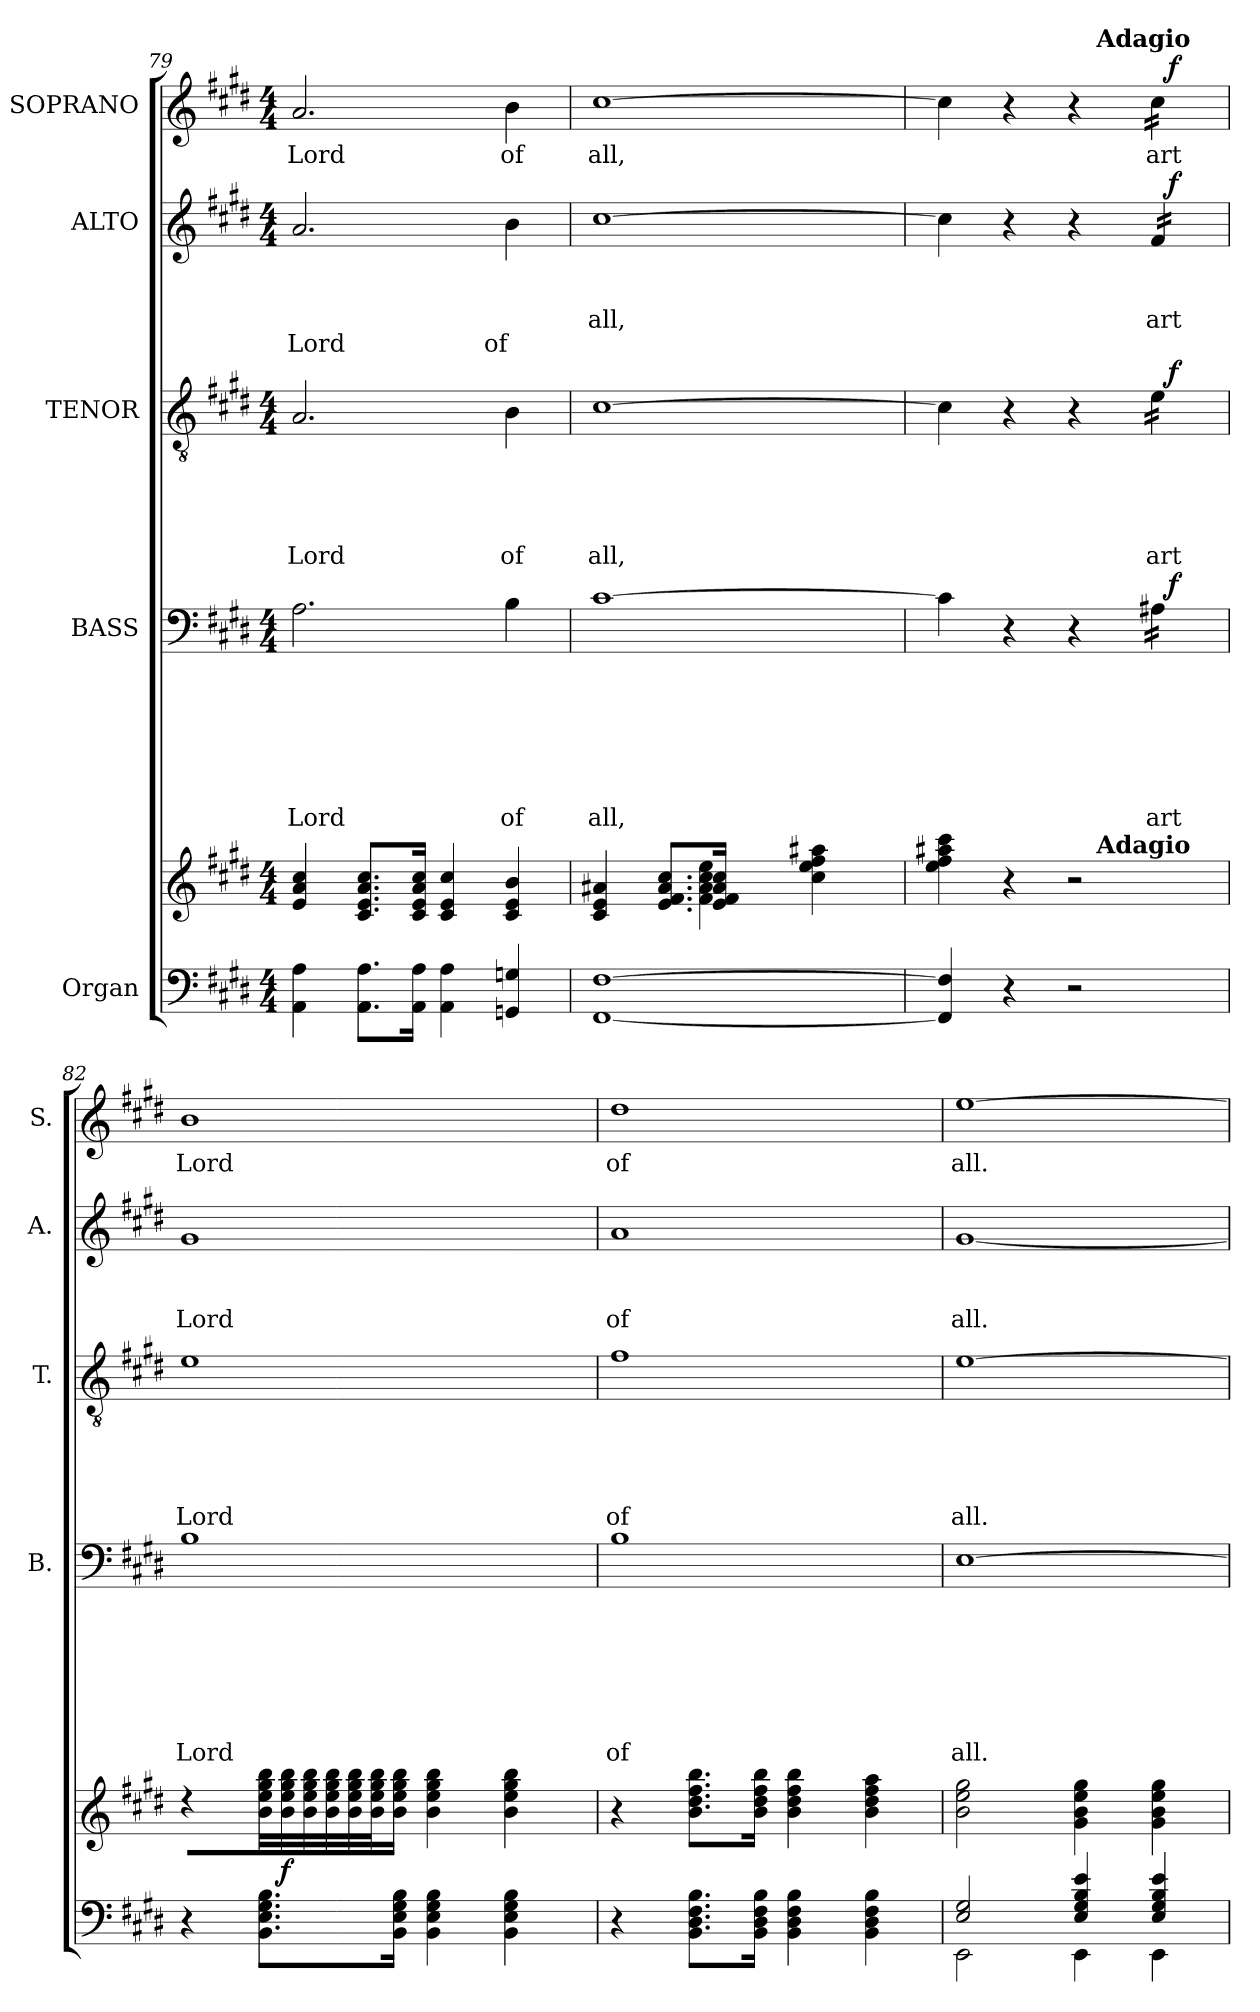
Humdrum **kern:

**kern	**kern	**dynam	**kern	**text	**text	**text	**text	**text	**text	**text	**dynam	**kern	**text	**text	**text	**text	**text	**dynam	**kern	**text	**text	**text	**text	**dynam	**kern	**text	**dynam
*part5	*part5	*part5	*part4	*part4	*part4	*part4	*part4	*part4	*part4	*part4	*part4	*part3	*part3	*part3	*part3	*part3	*part3	*part3	*part2	*part2	*part2	*part2	*part2	*part2	*part1	*part1	*part1
*staff6	*staff5	*staff5/6	*staff4	*staff4	*staff4	*staff4	*staff4	*staff4	*staff4	*staff4	*staff4	*staff3	*staff3	*staff3	*staff3	*staff3	*staff3	*staff3	*staff2	*staff2	*staff2	*staff2	*staff2	*staff2	*staff1	*staff1	*staff1
*I"Organ	*	*	*I"BASS	*	*	*	*	*	*	*	*	*I"TENOR	*	*	*	*	*	*	*I"ALTO	*	*	*	*	*	*I"SOPRANO	*	*
*	*	*	*I'B.	*	*	*	*	*	*	*	*	*I'T.	*	*	*	*	*	*	*I'A.	*	*	*	*	*	*I'S.	*	*
*clefF4	*clefG2	*	*clefF4	*	*	*	*	*	*	*	*	*clefGv2	*	*	*	*	*	*	*clefG2	*	*	*	*	*	*clefG2	*	*
*k[f#c#g#d#]	*k[f#c#g#d#]	*	*k[f#c#g#d#]	*	*	*	*	*	*	*	*	*k[f#c#g#d#]	*	*	*	*	*	*	*k[f#c#g#d#]	*	*	*	*	*	*k[f#c#g#d#]	*	*
*E:	*E:	*	*E:	*	*	*	*	*	*	*	*	*E:	*	*	*	*	*	*	*E:	*	*	*	*	*	*E:	*	*
*M4/4	*M4/4	*	*M4/4	*	*	*	*	*	*	*	*	*M4/4	*	*	*	*	*	*	*M4/4	*	*	*	*	*	*M4/4	*	*
=79	=79	=79	=79	=79	=79	=79	=79	=79	=79	=79	=79	=79	=79	=79	=79	=79	=79	=79	=79	=79	=79	=79	=79	=79	=79	=79	=79
!	!	!	!	!	!	!	!	!	!	!LO:LY:b	!	!	!	!	!	!	!LO:LY:b	!	!	!	!	!	!LO:LY:b	!	!	!LO:LY:b	!
4AA\ 4A\	4e/ 4a/ 4cc#/	.	2.A\	.	.	.	.	.	.	Lord	.	2.A/	.	.	.	.	Lord	.	2.a/	.	.	.	Lord	.	2.a/	Lord	.
8.AA\ 8.A\L	8.c#/ 8.e/ 8.a/ 8.cc#/L	.	.	.	.	.	.	.	.	.	.	.	.	.	.	.	.	.	.	.	.	.	.	.	.	.	.
16AA\ 16A\Jk	16c#/ 16e/ 16a/ 16cc#/Jk	.	.	.	.	.	.	.	.	.	.	.	.	.	.	.	.	.	.	.	.	.	.	.	.	.	.
4AA\ 4A\	4c#/ 4e/ 4cc#/	.	.	.	.	.	.	.	.	.	.	.	.	.	.	.	.	.	.	.	.	.	.	.	.	.	.
!	!	!	!	!	!	!	!	!	!	!LO:LY:b	!	!	!	!	!	!	!LO:LY:b	!	!	!	!	!	!LO:LY:b	!	!	!LO:LY:b	!
4GGn/ 4Gn/	4c#/ 4e/ 4b/	.	4B\	.	.	.	.	.	.	of	.	4B\	.	.	.	.	of	.	4b\	.	.	.	of	.	4b\	of	.
!!LO:PB:g=z
=80	=80	=80	=80	=80	=80	=80	=80	=80	=80	=80	=80	=80	=80	=80	=80	=80	=80	=80	=80	=80	=80	=80	=80	=80	=80	=80	=80
*	*^	*	*	*	*	*	*	*	*	*	*	*	*	*	*	*	*	*	*	*	*	*	*	*	*	*	*
!	!	!	!	!	!	!	!	!	!	!	!LO:LY:b	!	!	!	!	!	!	!LO:LY:b	!	!	!	!	!LO:LY:b	!	!	!	!LO:LY:b	!
[<1FF# [>1F#	4c#/ 4e/ 4a#X/	4..ryy	.	[>1c#	.	.	.	.	.	.	all,	.	[>1c#	.	.	.	.	all,	.	[>1cc#	.	.	all,	.	.	[>1cc#	all,	.
.	8.e/ 8.f#/ 8.a#/ 8.cc#/L	.	.	.	.	.	.	.	.	.	.	.	.	.	.	.	.	.	.	.	.	.	.	.	.	.	.	.
.	16e/ 16f#/ 16a#/ 16cc#/Jk	4f#\ 4a#\ 4cc#\ 4ee\	.	.	.	.	.	.	.	.	.	.	.	.	.	.	.	.	.	.	.	.	.	.	.	.	.	.
.	16ryy	.	.	.	.	.	.	.	.	.	.	.	.	.	.	.	.	.	.	.	.	.	.	.	.	.	.	.
.	4..ryy	.	.	.	.	.	.	.	.	.	.	.	.	.	.	.	.	.	.	.	.	.	.	.	.	.	.	.
.	.	4cc#\ 4ee\ 4ff#\ 4aa#X\	.	.	.	.	.	.	.	.	.	.	.	.	.	.	.	.	.	.	.	.	.	.	.	.	.	.
.	.	16ryy	.	.	.	.	.	.	.	.	.	.	.	.	.	.	.	.	.	.	.	.	.	.	.	.	.	.
=81	=81	=81	=81	=81	=81	=81	=81	=81	=81	=81	=81	=81	=81	=81	=81	=81	=81	=81	=81	=81	=81	=81	=81	=81	=81	=81	=81	=81
*	*	*	*	*^	*	*	*	*	*	*	*	*	*^	*	*	*	*	*	*	*^	*	*	*	*	*	*^	*	*
*	*	*	*	*	*	*	*	*	*	*	*	*	*	*	*	*	*	*	*	*	*	*	*	*	*	*	*	*	*	*^	*	*
4FF#/] 4F#/]	4ee\ 4ff#\ 4aa#X\ 4ccc#\	2ryy	.	4c#\]	2ryy	.	.	.	.	.	.	.	.	4c#\]	2ryy	.	.	.	.	.	.	4cc#\]	2ryy	.	.	.	.	.	4cc#\]	2ryy	2ryy	.	.
4r	4r	.	.	4r	.	.	.	.	.	.	.	.	.	4r	.	.	.	.	.	.	.	4r	.	.	.	.	.	.	4r	.	.	.	.
2r	2r	16ryy	.	4r	4ryy	.	.	.	.	.	.	.	.	4r	4ryy	.	.	.	.	.	.	4r	4ryy	.	.	.	.	.	4r	4ryy	16ryy	.	.
!	!	!	!	!	!	!	!	!	!	!	!	!	!	!	!	!	!	!	!	!	!	!	!	!	!	!	!	!	!	!	!LO:TX:a:B:t=Adagio	!	!
!	!	!LO:TX:a:B:t=Adagio	!	!	!	!	!	!	!	!	!	!	!	!	!	!	!	!	!	!	!	!	!	!	!	!	!	!	!	!	!	!	!
.	.	4..ryy	.	.	.	.	.	.	.	.	.	.	.	.	.	.	.	.	.	.	.	.	.	.	.	.	.	.	.	.	4..ryy	.	.
!	!	!	!	!	!	!	!	!	!	!	!	!LO:LY:b	!	!	!	!	!	!	!	!LO:LY:b	!	!	!	!	!	!LO:LY:b	!	!	!	!	!	!LO:LY:b	!
*	*	*	*	*tremolo	*	*	*	*	*	*	*	*	*	*	*	*	*	*	*	*	*	*	*	*	*	*	*	*	*	*	*	*	*
*	*	*	*	*	*	*	*	*	*	*	*	*	*	*tremolo	*	*	*	*	*	*	*	*	*	*	*	*	*	*	*	*	*	*	*
*	*	*	*	*	*	*	*	*	*	*	*	*	*	*	*	*	*	*	*	*	*	*tremolo	*	*	*	*	*	*	*	*	*	*	*
*	*	*	*	*	*	*	*	*	*	*	*	*	*	*	*	*	*	*	*	*	*	*	*	*	*	*	*	*	*tremolo	*	*	*	*
.	.	.	.	16A#X\LL	32ryy	.	.	.	.	.	.	art	.	16e\LL	32ryy	.	.	.	.	art	.	16f#/LL	32ryy	.	.	art	.	.	16cc#\LL	32ryy	.	art	.
!	!	!	!	!	!	!	!	!	!	!	!	!	!LO:DY:a	!	!	!	!	!	!	!	!LO:DY:a	!	!	!	!	!	!	!LO:DY:a	!	!	!	!	!LO:DY:a
.	.	.	.	.	8..ryy	.	.	.	.	.	.	.	f	.	8..ryy	.	.	.	.	.	f	.	8..ryy	.	.	.	.	f	.	8..ryy	.	.	f
.	.	.	.	16A#X\	.	.	.	.	.	.	.	.	.	16e\	.	.	.	.	.	.	.	16f#/	.	.	.	.	.	.	16cc#\	.	.	.	.
.	.	.	.	16A#X\	.	.	.	.	.	.	.	.	.	16e\	.	.	.	.	.	.	.	16f#/	.	.	.	.	.	.	16cc#\	.	.	.	.
.	.	.	.	16A#X\JJ	.	.	.	.	.	.	.	.	.	16e\JJ	.	.	.	.	.	.	.	16f#/JJ	.	.	.	.	.	.	16cc#\JJ	.	.	.	.
*	*	*	*	*	*	*	*	*	*	*	*	*	*	*	*	*	*	*	*	*	*	*	*	*	*	*	*	*	*Xtremolo	*	*	*	*
*	*	*	*	*	*	*	*	*	*	*	*	*	*	*	*	*	*	*	*	*	*	*Xtremolo	*	*	*	*	*	*	*	*	*	*	*
*	*	*	*	*	*	*	*	*	*	*	*	*	*	*Xtremolo	*	*	*	*	*	*	*	*	*	*	*	*	*	*	*	*	*	*	*
*	*	*	*	*Xtremolo	*	*	*	*	*	*	*	*	*	*	*	*	*	*	*	*	*	*	*	*	*	*	*	*	*	*	*	*	*
=82	=82	=82	=82	=82	=82	=82	=82	=82	=82	=82	=82	=82	=82	=82	=82	=82	=82	=82	=82	=82	=82	=82	=82	=82	=82	=82	=82	=82	=82	=82	=82	=82	=82
!	!	!	!	!	!	!	!	!	!	!	!	!LO:LY:b	!	!	!	!	!	!	!	!LO:LY:b	!	!	!	!	!	!LO:LY:b	!	!	!	!	!	!LO:LY:b	!
*	*v	*v	*	*	*	*	*	*	*	*	*	*	*	*v	*v	*	*	*	*	*	*	*v	*v	*	*	*	*	*	*v	*v	*v	*	*
*^	*	*	*v	*v	*	*	*	*	*	*	*	*	*	*	*	*	*	*	*	*	*	*	*	*	*	*	*	*
4r	4ryy	4r	.	1B	.	.	.	.	.	.	Lord	.	1e	.	.	.	.	Lord	.	1g#	.	.	Lord	.	.	1b	Lord	.
*	*	*tremolo	*	*	*	*	*	*	*	*	*	*	*	*	*	*	*	*	*	*	*	*	*	*	*	*	*	*
8.BB\ 8.E\ 8.G#\ 8.B\L	32ryy	32b\ 32ee\ 32gg#\ 32bb\LLL	.	.	.	.	.	.	.	.	.	.	.	.	.	.	.	.	.	.	.	.	.	.	.	.	.	.
!	!	!	!LO:DY:a=2	!	!	!	!	!	!	!	!	!	!	!	!	!	!	!	!	!	!	!	!	!	!	!	!	!
.	2ryy	32b\ 32ee\ 32gg#\ 32bb\	f	.	.	.	.	.	.	.	.	.	.	.	.	.	.	.	.	.	.	.	.	.	.	.	.	.
.	.	32b\ 32ee\ 32gg#\ 32bb\	.	.	.	.	.	.	.	.	.	.	.	.	.	.	.	.	.	.	.	.	.	.	.	.	.	.
.	.	32b\ 32ee\ 32gg#\ 32bb\	.	.	.	.	.	.	.	.	.	.	.	.	.	.	.	.	.	.	.	.	.	.	.	.	.	.
.	.	32b\ 32ee\ 32gg#\ 32bb\	.	.	.	.	.	.	.	.	.	.	.	.	.	.	.	.	.	.	.	.	.	.	.	.	.	.
.	.	32b\ 32ee\ 32gg#\ 32bb\JJJ	.	.	.	.	.	.	.	.	.	.	.	.	.	.	.	.	.	.	.	.	.	.	.	.	.	.
*	*	*Xtremolo	*	*	*	*	*	*	*	*	*	*	*	*	*	*	*	*	*	*	*	*	*	*	*	*	*	*
16BB\ 16E\ 16G#\ 16B\Jk	.	16b\ 16ee\ 16gg#\ 16bb\Jk	.	.	.	.	.	.	.	.	.	.	.	.	.	.	.	.	.	.	.	.	.	.	.	.	.	.
4BB\ 4E\ 4G#\ 4B\	.	4b\ 4ee\ 4gg#\ 4bb\	.	.	.	.	.	.	.	.	.	.	.	.	.	.	.	.	.	.	.	.	.	.	.	.	.	.
4BB\ 4E\ 4G#\ 4B\	.	4b\ 4ee\ 4gg#\ 4bb\	.	.	.	.	.	.	.	.	.	.	.	.	.	.	.	.	.	.	.	.	.	.	.	.	.	.
.	8..ryy	.	.	.	.	.	.	.	.	.	.	.	.	.	.	.	.	.	.	.	.	.	.	.	.	.	.	.
=83	=83	=83	=83	=83	=83	=83	=83	=83	=83	=83	=83	=83	=83	=83	=83	=83	=83	=83	=83	=83	=83	=83	=83	=83	=83	=83	=83	=83
!	!	!	!	!	!	!	!	!	!	!	!LO:LY:b	!	!	!	!	!	!	!LO:LY:b	!	!	!	!	!LO:LY:b	!	!	!	!LO:LY:b	!
*v	*v	*	*	*	*	*	*	*	*	*	*	*	*	*	*	*	*	*	*	*	*	*	*	*	*	*	*	*
4r	4r	.	1B	.	.	.	.	.	.	of	.	1f#	.	.	.	.	of	.	1a	.	.	of	.	.	1dd#	of	.
8.BB\ 8.D#\ 8.F#\ 8.B\L	8.b\ 8.dd#\ 8.ff#\ 8.bb\L	.	.	.	.	.	.	.	.	.	.	.	.	.	.	.	.	.	.	.	.	.	.	.	.	.	.
16BB\ 16D#\ 16F#\ 16B\Jk	16b\ 16dd#\ 16ff#\ 16bb\Jk	.	.	.	.	.	.	.	.	.	.	.	.	.	.	.	.	.	.	.	.	.	.	.	.	.	.
4BB\ 4D#\ 4F#\ 4B\	4b\ 4dd#\ 4ff#\ 4bb\	.	.	.	.	.	.	.	.	.	.	.	.	.	.	.	.	.	.	.	.	.	.	.	.	.	.
4BB\ 4D#\ 4F#\ 4B\	4b\ 4dd#\ 4ff#\ 4aa\	.	.	.	.	.	.	.	.	.	.	.	.	.	.	.	.	.	.	.	.	.	.	.	.	.	.
=84	=84	=84	=84	=84	=84	=84	=84	=84	=84	=84	=84	=84	=84	=84	=84	=84	=84	=84	=84	=84	=84	=84	=84	=84	=84	=84	=84
*^	*	*	*	*	*	*	*	*	*	*	*	*	*	*	*	*	*	*	*	*	*	*	*	*	*	*	*
!	!	!	!	!	!	!	!	!	!	!	!LO:LY:b	!	!	!	!	!	!	!LO:LY:b	!	!	!	!	!LO:LY:b	!	!	!	!LO:LY:b	!
2E/ 2G#/	2EE\	2b\ 2ee\ 2gg#\	.	[>1E	.	.	.	.	.	.	all.	.	[>1e	.	.	.	.	all.	.	[<1g#	.	.	all.	.	.	[>1ee	all.	.
4E/ 4G#/ 4B/ 4e/	4EE\	4g#\ 4b\ 4ee\ 4gg#\	.	.	.	.	.	.	.	.	.	.	.	.	.	.	.	.	.	.	.	.	.	.	.	.	.	.
4E/ 4G#/ 4B/ 4e/	4EE\	4g#\ 4b\ 4ee\ 4gg#\	.	.	.	.	.	.	.	.	.	.	.	.	.	.	.	.	.	.	.	.	.	.	.	.	.	.
*v	*v	*	*	*	*	*	*	*	*	*	*	*	*	*	*	*	*	*	*	*	*	*	*	*	*	*	*	*
=	=	=	=	=	=	=	=	=	=	=	=	=	=	=	=	=	=	=	=	=	=	=	=	=	=	=	=
*-	*-	*-	*-	*-	*-	*-	*-	*-	*-	*-	*-	*-	*-	*-	*-	*-	*-	*-	*-	*-	*-	*-	*-	*-	*-	*-	*-
